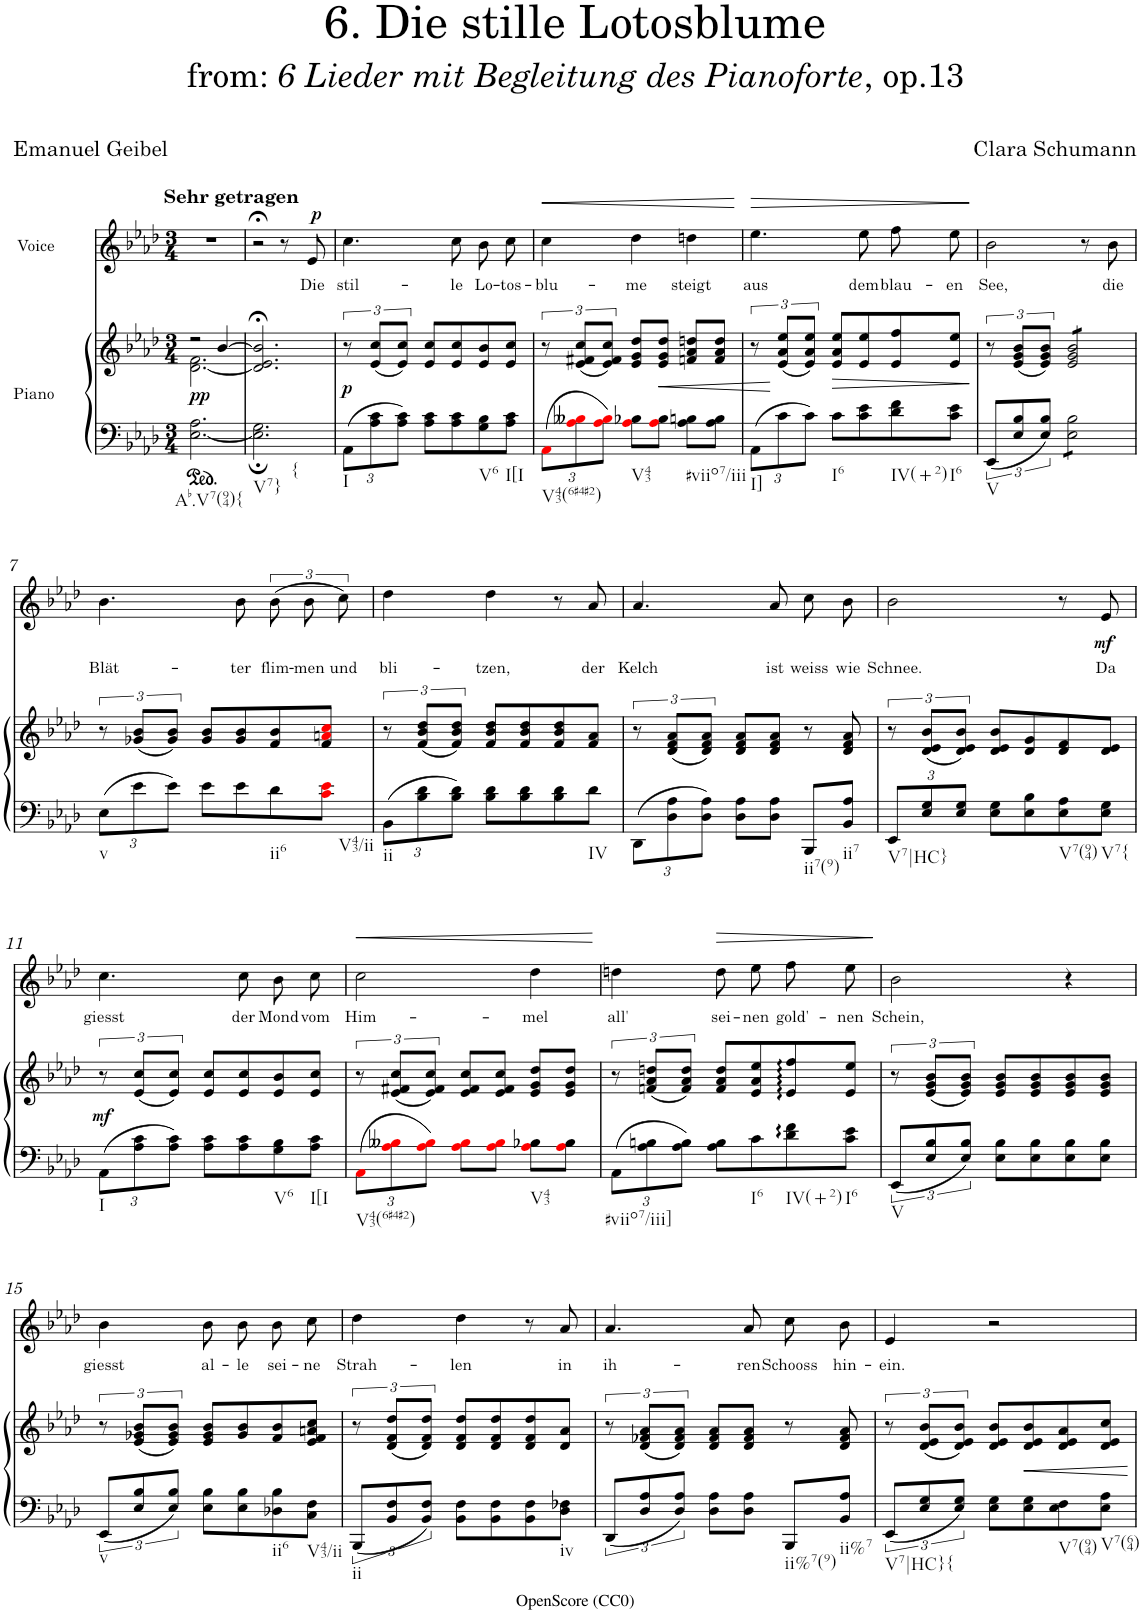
**kern	**kern	**dynam	**kern	**text	**dynam
*part2	*part2	*part2	*part1	*part1	*part1
*staff3	*staff2	*staff2/3	*staff1	*staff1	*staff1
*I"Piano	*	*	*I"Voice	*	*
*I'Pno	*	*	*	*	*
*clefF4	*clefG2	*	*clefG2	*	*
*k[b-e-a-d-]	*k[b-e-a-d-]	*	*k[b-e-a-d-]	*	*
*M3/4	*M3/4	*	*M3/4	*	*
=1	=1	=1	=1	=1	=1
*	*^	*	*	*	*
!	!	!	!	!LO:TX:a:B:t=Sehr getragen	!	!
!LO:TX:b:t=Ab.V7(94){	!	!	!	!	!	!
!	!	!	!LO:DY:b	!	!	!
[2.E-\ 2.A-\	2r	[2.d-\ 2.f\	pp	2.r	.	.
.	[4b-/	.	.	.	.	.
*	*v	*v	*	*	*	*
=2	=2	=2	=2	=2	=2
!LO:TX:b:t=V7}	!	!	!	!	!
!LO:TX:b:t={	!	!	!	!	!
2.E-\]; 2.G\;	2.d-/];< 2.e-/;< 2.b-/];<	.	2r;<	.	.
.	.	.	8r	.	.
!	!	!	!	!LO:LY:b	!LO:DY:a
.	.	.	8e-/	Die	p
=3	=3	=3	=3	=3	=3
*Xbrackettup	*	*	*	*	*
!LO:TX:b:t=I	!	!	!	!	!
!	!	!LO:DY:b	!	!LO:LY:b	!
12AA-\L	12r	p	4.cc\	stil-	.
12A-\ 12c\	(12e-/ 12cc/L	.	.	.	.
12A-\ 12c\J	12e-/ 12cc/J)	.	.	.	.
8A-\ 8c\L	8e-/ 8cc/L	.	.	.	.
!	!	!	!	!LO:LY:b	!
8A-\ 8c\	8e-/ 8cc/	.	8cc\	-le	.
!LO:TX:b:t=V6	!	!	!	!	!
!	!	!	!	!LO:LY:b	!
8G\ 8B-\	8e-/ 8b-/	.	8b-\L	Lo-	.
!LO:TX:b:t=I[I	!	!	!	!	!
!	!	!	!	!LO:LY:b	!
8A-\ 8c\J	8e-/ 8cc/J	.	8cc\J	-tos-	.
=4	=4	=4	=4	=4	=4
!LO:TX:b:t=V43(6#4#2)	!	!	!	!	!
!	!	!	!	!LO:LY:b	!LO:HP:b
12AA-i\L	12r	.	4cc\	-blu-	<
12A-i\ 12B--Xi\	(12e-/ 12f#X/ 12cc/L	.	.	.	.
12A-i\ 12B--i\J	12e-/ 12f#/ 12cc/J)	.	.	.	.
!LO:TX:b:t=V43	!	!	!	!	!
!	!	!	!	!LO:LY:b	!
8A-i\ 8B-X\L	8e-/ 8g/ 8dd-/L	.	4dd-\	-me	.
!	!	!LO:HP:b	!	!	!
8A-i\ 8B-\J	8e-/ 8g/ 8dd-/J	<	.	.	.
!LO:TX:b:t=#viio7/iii	!	!	!	!	!
!	!	!	!	!LO:LY:b	!
8A-\ 8Bn\L	8fn/ 8a-/ 8ddn/L	.	4ddn\	steigt	.
8A-\ 8B\J	8f/ 8a-/ 8dd/J	.	.	.	.
.	.	.	.	.	[
=5	=5	=5	=5	=5	=5
!LO:TX:b:t=I]	!	!	!	!	!
!	!	!	!	!LO:LY:b	!LO:HP:b
12AA-\L	12r	.	4.ee-\	aus	>
12c\	(12e-/ 12a-/ 12ee-/L	[	.	.	.
12c\J	12e-/ 12a-/ 12ee-/J)	.	.	.	.
!LO:TX:b:t=I6	!	!	!	!	!
!	!	!LO:HP:b	!	!	!
8c\L	8e-/ 8a-/ 8ee-/L	>	.	.	.
!	!	!	!	!LO:LY:b	!
8c\ 8e-\	8e-/ 8ee-/	.	8ee-\	dem	.
!LO:TX:b:t=IV(+2)	!	!	!	!	!
!	!	!	!	!LO:LY:b	!
8d-\ 8f\	8e-/ 8ff/	.	8ff\L	blau-	.
!LO:TX:b:t=I6	!	!	!	!	!
!	!	!	!	!LO:LY:b	!
8c\ 8e-\J	8e-/ 8ee-/J	.	8ee-\J	-en	.
.	.	]	.	.	]
=6	=6	=6	=6	=6	=6
*brackettup	*	*	*	*	*
!LO:TX:b:t=V	!	!	!	!	!
!	!	!	!	!LO:LY:b	!
12EE-/L	12r	.	2b-\	See,	.
12E-/ 12B-/	(12e-/ 12g/ 12b-/L	.	.	.	.
12E-/ 12B-/J	12e-/ 12g/ 12b-/J)	.	.	.	.
*tremolo	*	*	*	*	*
*	*tremolo	*	*	*	*
8E-\ 8B-\L	8e-/ 8g/ 8b-/L	.	.	.	.
8E-\ 8B-\	8e-/ 8g/ 8b-/	.	.	.	.
8E-\ 8B-\	8e-/ 8g/ 8b-/	.	8r	.	.
!	!	!	!	!LO:LY:b	!
8E-\ 8B-\J	8e-/ 8g/ 8b-/J	.	8b-\	die	.
*	*Xtremolo	*	*	*	*
*Xtremolo	*	*	*	*	*
!!LO:LB:g=z
=7	=7	=7	=7	=7	=7
*Xbrackettup	*	*	*	*	*
!LO:TX:b:t=v	!	!	!	!	!
!	!	!	!	!LO:LY:b	!
12E-\L	12r	.	4.b-\	Blät-	.
12e-\	(12g-X/ 12b-/L	.	.	.	.
12e-\J	12g-/ 12b-/J)	.	.	.	.
8e-\L	8g-/ 8b-/L	.	.	.	.
!	!	!	!	!LO:LY:b	!
8e-\	8g-/ 8b-/	.	8b-\	-ter	.
!LO:TX:b:t=ii6	!	!	!	!	!
!	!	!	!	!LO:LY:b	!
8d-\	8f/ 8b-/	.	(12b-\L	flim-	.
!	!	!	!	!LO:LY:b	!
.	.	.	12b-\	-men	.
!LO:TX:b:t=V43/ii	!	!	!	!	!
8ci\ 8e-i\J	8f/ 8ani/ 8cci/J	.	.	.	.
!	!	!	!	!LO:LY:b	!
.	.	.	12cc\J)	und	.
=8	=8	=8	=8	=8	=8
!LO:TX:b:t=ii	!	!	!	!	!
!	!	!	!	!LO:LY:b	!
12BB-\L	12r	.	4dd-\	bli-	.
12B-\ 12d-\	(12f/ 12b-/ 12dd-/L	.	.	.	.
12B-\ 12d-\J	12f/ 12b-/ 12dd-/J)	.	.	.	.
!	!	!	!	!LO:LY:b	!
8B-\ 8d-\L	8f/ 8b-/ 8dd-/L	.	4dd-\	-tzen,	.
8B-\ 8d-\	8f/ 8b-/ 8dd-/	.	.	.	.
8B-\ 8d-\	8f/ 8b-/ 8dd-/	.	8r	.	.
!LO:TX:b:t=IV	!	!	!	!	!
!	!	!	!	!LO:LY:b	!
8d-\J	8f/ 8a-/J	.	8a-/	der	.
=9	=9	=9	=9	=9	=9
!	!	!	!	!LO:LY:b	!
12DD-\L	12r	.	4.a-/	Kelch	.
12D-\ 12A-\	(12d-/ 12f/ 12a-/L	.	.	.	.
12D-\ 12A-\J	12d-/ 12f/ 12a-/J)	.	.	.	.
8D-\ 8A-\L	8d-/ 8f/ 8a-/L	.	.	.	.
!	!	!	!	!LO:LY:b	!
8D-\ 8A-\J	8d-/ 8f/ 8a-/J	.	8a-/	ist	.
!LO:TX:b:t=ii7(9)	!	!	!	!	!
!	!	!	!	!LO:LY:b	!
8BBB-/L	8r	.	8cc\L	weiss	.
!LO:TX:b:t=ii7	!	!	!	!	!
!	!	!	!	!LO:LY:b	!
8BB-/ 8A-/J	8d-/ 8f/ 8a-/	.	8b-\J	wie	.
=10	=10	=10	=10	=10	=10
!LO:TX:b:t=V7|HC}	!	!	!	!	!
!	!	!	!	!LO:LY:b	!
12EE-/L	12r	.	2b-\	Schnee.	.
12E-/ 12G/	(12d-/ 12e-/ 12b-/L	.	.	.	.
12E-/ 12G/J	12d-/ 12e-/ 12b-/J)	.	.	.	.
8E-\ 8G\L	8d-/ 8e-/ 8b-/L	.	.	.	.
8E-\ 8B-\	8d-/ 8g/	.	.	.	.
!LO:TX:b:t=V7(94)	!	!	!	!	!
8E-\ 8A-\	8d-/ 8f/	.	8r	.	.
!LO:TX:b:t=V7{	!	!	!	!	!
!	!	!	!	!LO:LY:b	!LO:DY:b
8E-\ 8G\J	8d-/ 8e-/J	.	8e-/	Da	mf
!!LO:LB:g=z
=11	=11	=11	=11	=11	=11
!LO:TX:b:t=I	!	!	!	!	!
!	!	!LO:DY:b	!	!LO:LY:b	!
12AA-\L	12r	mf	4.cc\	giesst	.
12A-\ 12c\	(12e-/ 12cc/L	.	.	.	.
12A-\ 12c\J	12e-/ 12cc/J)	.	.	.	.
8A-\ 8c\L	8e-/ 8cc/L	.	.	.	.
!	!	!	!	!LO:LY:b	!
8A-\ 8c\	8e-/ 8cc/	.	8cc\	der	.
!LO:TX:b:t=V6	!	!	!	!	!
!	!	!	!	!LO:LY:b	!
8G\ 8B-\	8e-/ 8b-/	.	8b-\L	Mond	.
!LO:TX:b:t=I[I	!	!	!	!	!
!	!	!	!	!LO:LY:b	!
8A-\ 8c\J	8e-/ 8cc/J	.	8cc\J	vom	.
=12	=12	=12	=12	=12	=12
!LO:TX:b:t=V43(6#4#2)	!	!	!	!	!
!	!	!	!	!LO:LY:b	!LO:HP:b
12AA-i\L	12r	.	2cc\	Him-	<
12A-i\ 12B--Xi\	(12e-/ 12f#X/ 12cc/L	.	.	.	.
12A-i\ 12B--i\J	12e-/ 12f#/ 12cc/J)	.	.	.	.
8A-i\ 8B--i\L	8e-/ 8f#/ 8cc/L	.	.	.	.
8A-i\ 8B--i\J	8e-/ 8f#/ 8cc/J	.	.	.	.
!LO:TX:b:t=V43	!	!	!	!	!
!	!	!	!	!LO:LY:b	!
8A-i\ 8B-X\L	8e-/ 8g/ 8dd-/L	.	4dd-\	-mel	.
8A-i\ 8B-\J	8e-/ 8g/ 8dd-/J	.	.	.	.
.	.	.	.	.	[
=13	=13	=13	=13	=13	=13
!LO:TX:b:t=#viio7/iii]	!	!	!	!	!
!	!	!	!	!LO:LY:b	!
12AA-\L	12r	.	4ddn\	all'	.
12A-\ 12Bn\	(12fn/ 12a-/ 12ddn/L	.	.	.	.
12A-\ 12B\J	12f/ 12a-/ 12dd/J)	.	.	.	.
!	!	!	!	!LO:LY:b	!LO:HP:b
8A-\ 8B\L	8f/ 8a-/ 8dd/L	.	8dd\L	sei-	>
!LO:TX:b:t=I6	!	!	!	!	!
!	!	!	!	!LO:LY:b	!
8c\	8e-/ 8a-/ 8ee-/	.	8ee-\J	-nen	.
!LO:TX:b:t=IV(+2)	!	!	!	!	!
!	!	!	!	!LO:LY:b	!
8d-\ 8f\	8e-/ 8ff/	.	8ff\L	gold'-	.
!LO:TX:b:t=I6	!	!	!	!	!
!	!	!	!	!LO:LY:b	!
8c\ 8e-\J	8e-/ 8ee-/J	.	8ee-\J	-nen	.
.	.	.	.	.	]
=14	=14	=14	=14	=14	=14
*brackettup	*	*	*	*	*
!LO:TX:b:t=V	!	!	!	!	!
!	!	!	!	!LO:LY:b	!
12EE-/L	12r	.	2b-\	Schein,	.
12E-/ 12B-/	(12e-/ 12g/ 12b-/L	.	.	.	.
12E-/ 12B-/J	12e-/ 12g/ 12b-/J)	.	.	.	.
8E-\ 8B-\L	8e-/ 8g/ 8b-/L	.	.	.	.
8E-\ 8B-\	8e-/ 8g/ 8b-/	.	.	.	.
8E-\ 8B-\	8e-/ 8g/ 8b-/	.	4r	.	.
8E-\ 8B-\J	8e-/ 8g/ 8b-/J	.	.	.	.
!!LO:LB:g=z
=15	=15	=15	=15	=15	=15
!LO:TX:b:t=v	!	!	!	!	!
!	!	!	!	!LO:LY:b	!
12EE-/L	12r	.	4b-\	giesst	.
12E-/ 12B-/	(12e-/ 12g-X/ 12b-/L	.	.	.	.
12E-/ 12B-/J	12e-/ 12g-/ 12b-/J)	.	.	.	.
!	!	!	!	!LO:LY:b	!
8E-\ 8B-\L	8e-/ 8g-/ 8b-/L	.	8b-\L	al-	.
!	!	!	!	!LO:LY:b	!
8E-\ 8B-\	8g-/ 8b-/	.	8b-\J	-le	.
!LO:TX:b:t=ii6	!	!	!	!	!
!	!	!	!	!LO:LY:b	!
8D-X\ 8B-\	8f/ 8b-/	.	8b-\L	sei-	.
!LO:TX:b:t=V43/ii	!	!	!	!	!
!	!	!	!	!LO:LY:b	!
8C\ 8F\J	8e-/ 8f/ 8an/ 8cc/J	.	8cc\J	-ne	.
=16	=16	=16	=16	=16	=16
!LO:TX:b:t=ii	!	!	!	!	!
!	!	!	!	!LO:LY:b	!
12BBB-/L	12r	.	4dd-\	Strah-	.
12BB-/ 12F/	(12d-/ 12f/ 12dd-/L	.	.	.	.
12BB-/ 12F/J	12d-/ 12f/ 12dd-/J)	.	.	.	.
!	!	!	!	!LO:LY:b	!
8BB-\ 8F\L	8d-/ 8f/ 8dd-/L	.	4dd-\	-len	.
8BB-\ 8F\	8d-/ 8f/ 8dd-/	.	.	.	.
8BB-\ 8F\	8d-/ 8f/ 8dd-/	.	8r	.	.
!LO:TX:b:t=iv	!	!	!	!	!
!	!	!	!	!LO:LY:b	!
8D-\ 8F-X\J	8d-/ 8a-/J	.	8a-/	in	.
=17	=17	=17	=17	=17	=17
!	!	!	!	!LO:LY:b	!
12DD-/L	12r	.	4.a-/	ih-	.
12D-/ 12A-/	(12d-/ 12f-X/ 12a-/L	.	.	.	.
12D-/ 12A-/J	12d-/ 12f-/ 12a-/J)	.	.	.	.
8D-\ 8A-\L	8d-/ 8f-/ 8a-/L	.	.	.	.
!	!	!	!	!LO:LY:b	!
8D-\ 8A-\J	8d-/ 8f-/ 8a-/J	.	8a-/	-ren	.
!LO:TX:b:t=ii%7(9)	!	!	!	!	!
!	!	!	!	!LO:LY:b	!
8BBB-/L	8r	.	8cc\L	Schooss	.
!LO:TX:b:t=ii%7	!	!	!	!	!
!	!	!	!	!LO:LY:b	!
8BB-/ 8A-/J	8d-/ 8f-/ 8a-/	.	8b-\J	hin-	.
=18	=18	=18	=18	=18	=18
!LO:TX:b:t=V7|HC}{	!	!	!	!	!
!	!	!	!	!LO:LY:b	!
12EE-/L	12r	.	4e-/	-ein.	.
12E-/ 12G/	(12d-/ 12e-/ 12b-/L	.	.	.	.
12E-/ 12G/J	12d-/ 12e-/ 12b-/J)	.	.	.	.
8E-\ 8G\L	8d-/ 8e-/ 8b-/L	.	2r	.	.
!	!	!LO:HP:b	!	!	!
8E-\ 8G\	8d-/ 8e-/ 8b-/	<	.	.	.
!LO:TX:b:t=V7(94)	!	!	!	!	!
8E-\ 8F\	8d-/ 8e-/ 8a-/	.	.	.	.
!LO:TX:b:t=V7(64)	!	!	!	!	!
8E-\ 8A-\J	8d-/ 8e-/ 8cc/J	.	.	.	.
.	.	[	.	.	.
=	=	=	=	=	=
*-	*-	*-	*-	*-	*-
